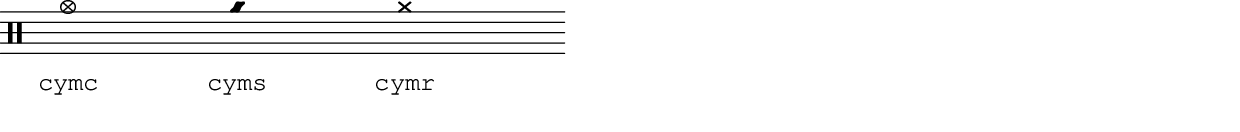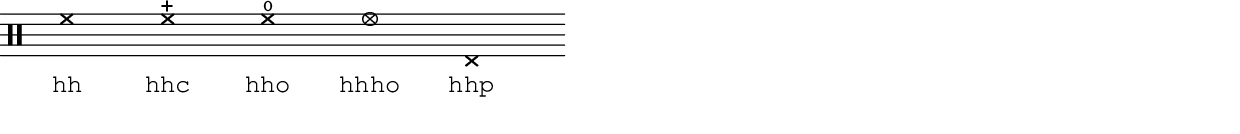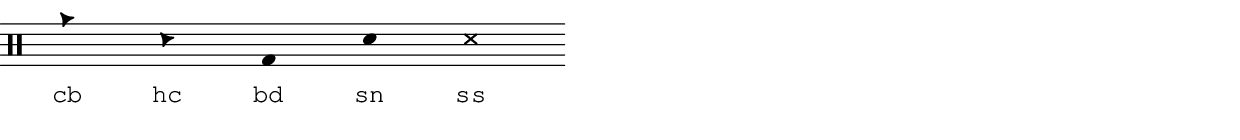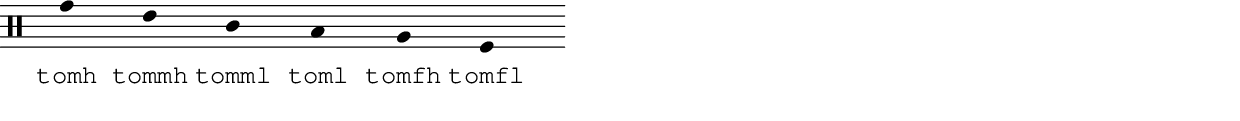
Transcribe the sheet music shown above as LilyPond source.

%% Generated by lilypond-book
%% Options: [exampleindent=10.16\mm,indent=0\mm,line-width=12.0\cm,paper-height=845.047\pt,paper-width=597.508\pt,papersize='(cons (* 597.508 pt) (* 845.047 pt)),quote]
\include "lilypond-book-preamble.ly"


% ****************************************************************
% Start cut-&-pastable-section
% ****************************************************************

#(ly:set-option 'eps-box-padding 3.000000)



\paper {
  #(set-paper-size '(cons (* 597.508 pt) (* 845.047 pt)))
  indent = 0\mm
  line-width = 12.0\cm
  % offset the left padding, also add 1mm as lilypond creates cropped
  % images with a little space on the right
  line-width = #(- line-width (* mm  3.000000) (* mm 1))
  line-width = 12.0\cm - 2.0 * 10.16\mm
  % offset the left padding, also add 1mm as lilypond creates cropped
  % images with a little space on the right
  line-width = #(- line-width (* mm  3.000000) (* mm 1))
}

\layout {
  
}




% ****************************************************************
% ly snippet:
% ****************************************************************
\sourcefileline 238
nam = \lyricmode {
  cymc cyms cymr
  hh hhc hho hhho hhp
  cb hc bd sn ss
  tomh tommh tomml toml tomfh tomfl }
mus = \drummode {
  cymc cyms cymr \break
  hh hhc hho hhho hhp \break
  cb hc bd sn ss \break
  tomh tommh tomml toml tomfh tomfl }
\score {
  << \new DrumStaff \with {
       \remove Bar_engraver
       \remove Time_signature_engraver
       \hide Stem
       \override Stem.Y-extent = ##f
     } \mus
     \new Lyrics \nam
  >>
  \layout {
    \context {
      \Score
      \override LyricText.font-family = #'typewriter
      \override LyricText.font-features = #'("-liga")
      \override BarNumber.transparent = ##t
    }
  }
}


% ****************************************************************
% end ly snippet
% ****************************************************************
